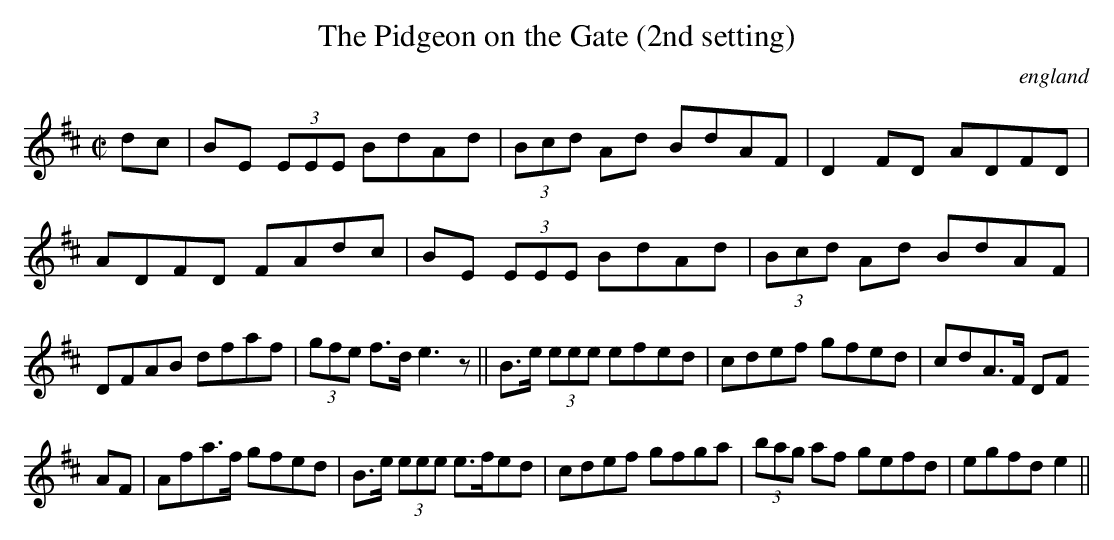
X:1
T:The Pidgeon on the Gate (2nd setting)
O:england
M:C|
L:1/8
K:EDor
dc|BE (3EEE BdAd|(3Bcd Ad BdAF|D2FD ADFD|ADFD FAdc|BE (3EEE BdAd|\
(3Bcd Ad BdAF|DFAB dfaf|(3gfe f>d e3z||B>e (3eee efed|cdef gfed|cdA>F DF
AF|\
Afa>f gfed|B>e (3eee e>fed|cdef gfga|(3bag af gefd|egfd e2||
